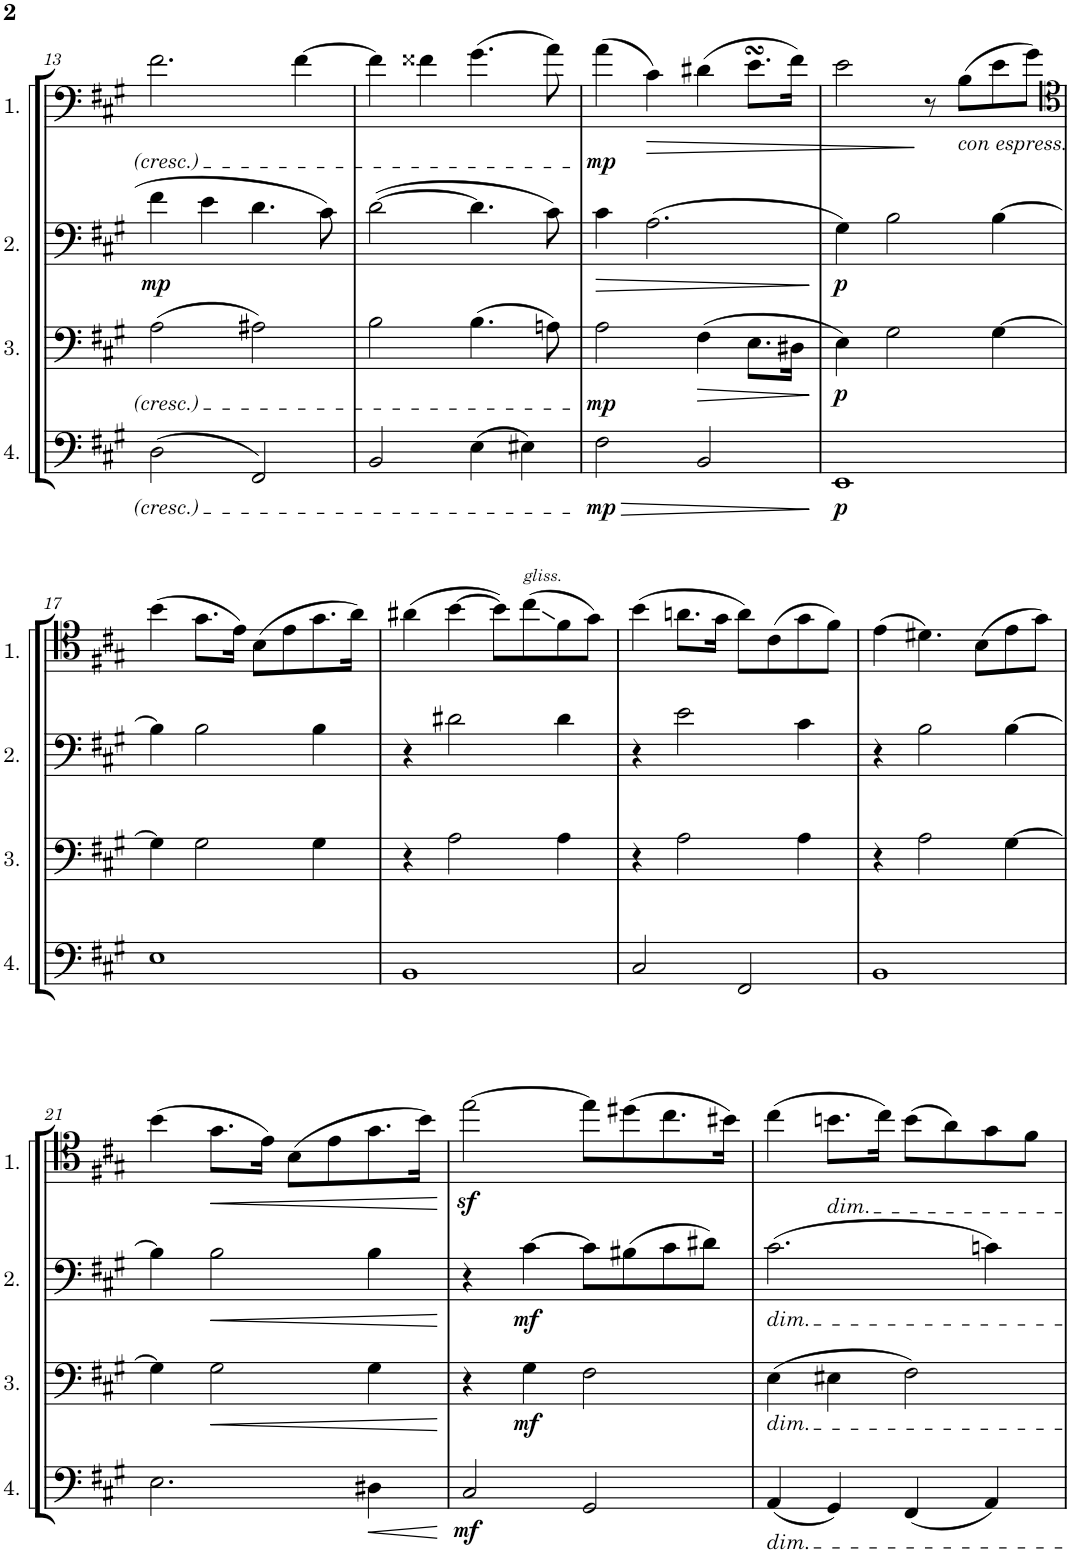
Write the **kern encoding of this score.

**kern	**dynam	**kern	**dynam	**kern	**dynam	**kern	**dynam
*part4	*part4	*part3	*part3	*part2	*part2	*part1	*part1
*staff4	*staff4	*staff3	*staff3	*staff2	*staff2	*staff1	*staff1
*I"Cello 4	*	*I"Cello 3	*	*I"Cello 2	*	*I"Cello 1	*
!!LO:PB:g=z
*clefF4	*	*clefF4	*	*clefF4	*	*clefF4	*
*k[f#c#g#]	*	*k[f#c#g#]	*	*k[f#c#g#]	*	*k[f#c#g#]	*
*M4/4	*	*M4/4	*	*M4/4	*	*M4/4	*
*met(c)	*	*met(c)	*	*met(c)	*	*met(c)	*
=13	=13	=13	=13	=13	=13	=13	=13
!	!	!	!	!	!LO:DY:b	!	!
(2D\	.	(2A\	.	4f#\	mp	2.f#\	.
.	.	.	.	4e\	.	.	.
2FF#/)	.	2A#X\)	.	4.d\	.	.	.
.	.	.	.	.	.	[4f#\	.
.	.	.	.	8c#\	.	.	.
=14	=14	=14	=14	=14	=14	=14	=14
2BB/	.	2B\	.	([2d\	.	4f#\]	.
.	.	.	.	.	.	4f##X\	.
(4E\	.	(4.B\	.	4.d\]	.	(4.g#\	.
4E#X\)	.	.	.	.	.	.	.
.	.	8An\)	.	8c#\)	.	8a\)	.
=15	=15	=15	=15	=15	=15	=15	=15
!	!LO:HP:b	!	!	!	!LO:HP:b	!	!
!	!LO:DY:n=1:b	!	!LO:DY:b	!	!	!	!LO:DY:b
2F#\	> mp	2A\	mp	4c#\	>	(4a\	mp
!	!	!	!	!	!	!	!LO:HP:b
.	.	.	.	(2.A\	.	4c#\)	>
!	!	!	!LO:HP:b	!	!	!	!
2BB/	.	(4F#\	>	.	.	(4d#X\	.
.	.	8.E\L	.	.	.	8.esSSS\L	.
.	.	16D#X\Jk	.	.	.	16f#\Jk)	.
.	]	.	]	.	]	.	.
=16	=16	=16	=16	=16	=16	=16	=16
!	!LO:DY:b	!	!LO:DY:b	!	!LO:DY:b	!	!
1EE	p	4E\)	p	4G#\)	p	2e\	.
.	.	2G#\	.	2B\	.	.	.
.	.	.	.	.	.	8r	]
!	!	!	!	!	!	!LO:TX:b:i:t=con espress.	!
.	.	.	.	.	.	(8B\L	.
.	.	[4G#\	.	[4B\	.	8e\	.
.	.	.	.	.	.	8g#\J)	.
!!LO:LB:g=z
=17	=17	=17	=17	=17	=17	=17	=17
*	*	*	*	*	*	*clefC4	*
1E	.	4G#\]	.	4B\]	.	(4b\	.
.	.	2G#\	.	2B\	.	8.g#\L	.
.	.	.	.	.	.	16e\Jk)	.
.	.	.	.	.	.	(8B\L	.
.	.	.	.	.	.	8e\	.
.	.	4G#\	.	4B\	.	8.g#\	.
.	.	.	.	.	.	16a\Jk)	.
=18	=18	=18	=18	=18	=18	=18	=18
1BB	.	4r	.	4r	.	(4a#X\	.
.	.	2A\	.	2d#X\	.	[4b\	.
.	.	.	.	.	.	8b\L])	.
!	!	!	!	!	!	!LO:TX:a:i:t=gliss.	!
.	.	.	.	.	.	(8cc#\	.
.	.	4A\	.	4d#\	.	8f#\	.
.	.	.	.	.	.	8g#\J)	.
=19	=19	=19	=19	=19	=19	=19	=19
2C#/	.	4r	.	4r	.	(4b\	.
.	.	2A\	.	2e\	.	8.an\L	.
.	.	.	.	.	.	16g#\Jk	.
2FF#/	.	.	.	.	.	8a\L)	.
.	.	.	.	.	.	(8c#\	.
.	.	4A\	.	4c#\	.	8g#\	.
.	.	.	.	.	.	8f#\J)	.
=20	=20	=20	=20	=20	=20	=20	=20
1BB	.	4r	.	4r	.	(4e\	.
.	.	2A\	.	2B\	.	4.d#X\)	.
.	.	.	.	.	.	(8B\L	.
.	.	[4G#\	.	[4B\	.	8e\	.
.	.	.	.	.	.	8g#\J)	.
!!LO:LB:g=z
=21	=21	=21	=21	=21	=21	=21	=21
2.E\	.	4G#\]	.	4B\]	.	(4b\	.
!	!	!	!LO:HP:b	!	!LO:HP:b	!	!LO:HP:b
.	.	2G#\	<	2B\	<	8.g#\L	<
.	.	.	.	.	.	16e\Jk)	.
.	.	.	.	.	.	(8B\L	.
.	.	.	.	.	.	8e\	.
!	!LO:HP:b	!	!	!	!	!	!
4D#X\	<	4G#\	.	4B\	.	8.g#\	.
.	.	.	.	.	.	16b\Jk)	.
.	[	.	[	.	[	.	[
=22	=22	=22	=22	=22	=22	=22	=22
!	!LO:DY:b	!	!	!	!	!	!
2C#/	mf	4r	.	4r	.	[2eez<\	.
!	!	!	!LO:DY:b	!	!LO:DY:b	!	!
.	.	4G#\	mf	[4c#\	mf	.	.
2GG#/	.	2F#\	.	8c#\L]	.	8ee\L]	.
.	.	.	.	(8B#X\	.	(8dd#X\	.
.	.	.	.	8c#\	.	8.cc#\	.
.	.	.	.	8d#X\J)	.	.	.
.	.	.	.	.	.	16b#X\Jk)	.
=23	=23	=23	=23	=23	=23	=23	=23
!	!	!	!	!LO:TX:b:i:t=dim.	!	!	!
!	!	!LO:TX:b:i:t=dim.	!	!	!	!	!
!LO:TX:b:i:t=dim.	!	!	!	!	!	!	!
(4AA/	.	(4E\	.	(2.c#\	.	(4cc#\	.
!	!	!	!	!	!	!LO:TX:b:i:t=dim.	!
4GG#/)	.	4E#X\	.	.	.	8.bn\L	.
.	.	.	.	.	.	16cc#\Jk)	.
(4FF#/	.	2F#\)	.	.	.	(8b\L	.
.	.	.	.	.	.	8a\)	.
4AA/)	.	.	.	4cn\)	.	8g#\	.
.	.	.	.	.	.	8f#\J	.
=	=	=	=	=	=	=	=
*-	*-	*-	*-	*-	*-	*-	*-
